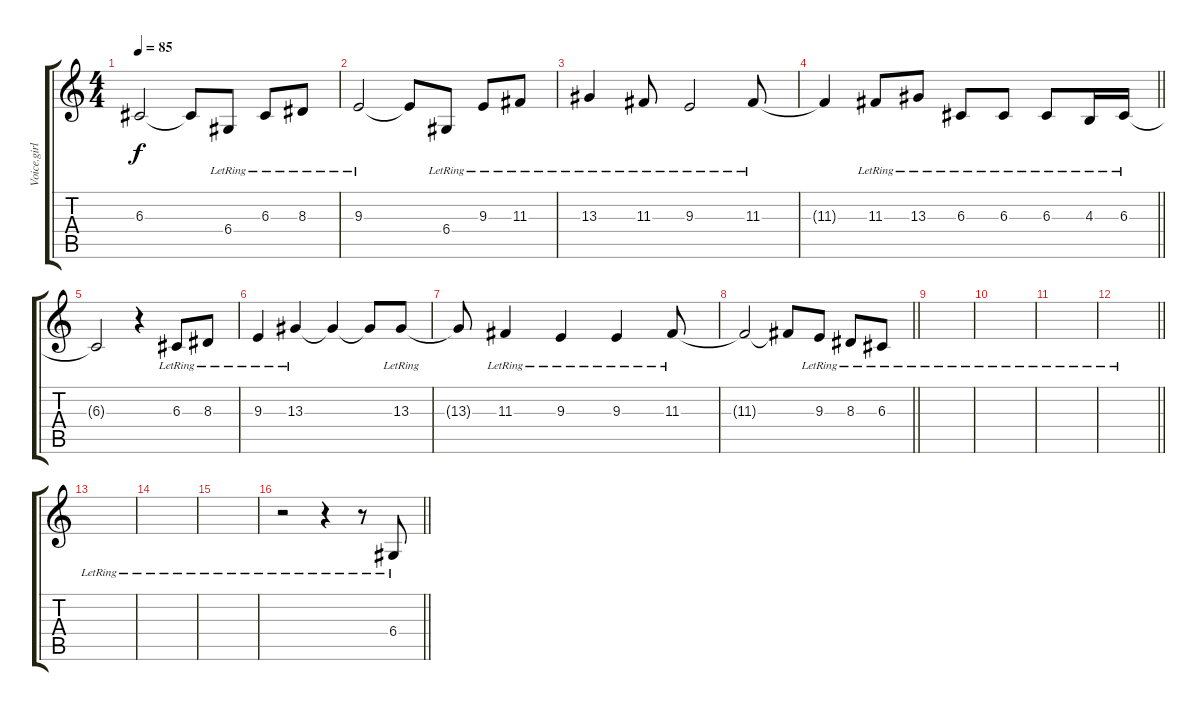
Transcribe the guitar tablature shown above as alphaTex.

\track ("Voice.girl" "Voice.girl") {instrument brightacousticpiano}
\staff {score tabs}
\tuning (E4 B3 G3 D3 A2 E2) {hide}
\ts (4 4)
\tempo 85
\clef g2
\ks c
6.3{t}.2{dy f} 6.3{t}.8 6.4{lr}.8 6.3{lr}.8 8.3{lr}.8 |
9.3{lr}.2 9.3{t}.8 6.4{lr}.8 9.3{lr}.8 11.3{lr}.8 |
13.3{lr}.4 11.3{lr}.8 9.3{lr}.2 11.3{lr}.8 |
\barLineRight lightlight
11.3{t}.4 11.3{lr}.8 13.3{lr}.8 6.3{lr}.8 6.3{lr}.8 6.3{lr}.8 4.3{lr}.16 6.3{lr}.16 |
6.3{t}.2 r.4 6.3{lr}.8 8.3{lr}.8 |
9.3{lr}.4 13.3{lr}.4 13.3{t}.4 13.3{t}.8 13.3{lr}.8 |
13.3{t}.8 11.3{lr}.4 9.3{lr}.4 9.3{lr}.4 11.3{lr}.8 |
\barLineRight lightlight
11.3{t}.2 11.3{t}.8 9.3{lr}.8 8.3{lr}.8 6.3{lr}.8 |
|
|
|
\barLineRight lightlight
|
|
|
|
\barLineRight lightlight
r.2 r.4 r.8 6.4{lr}.8
